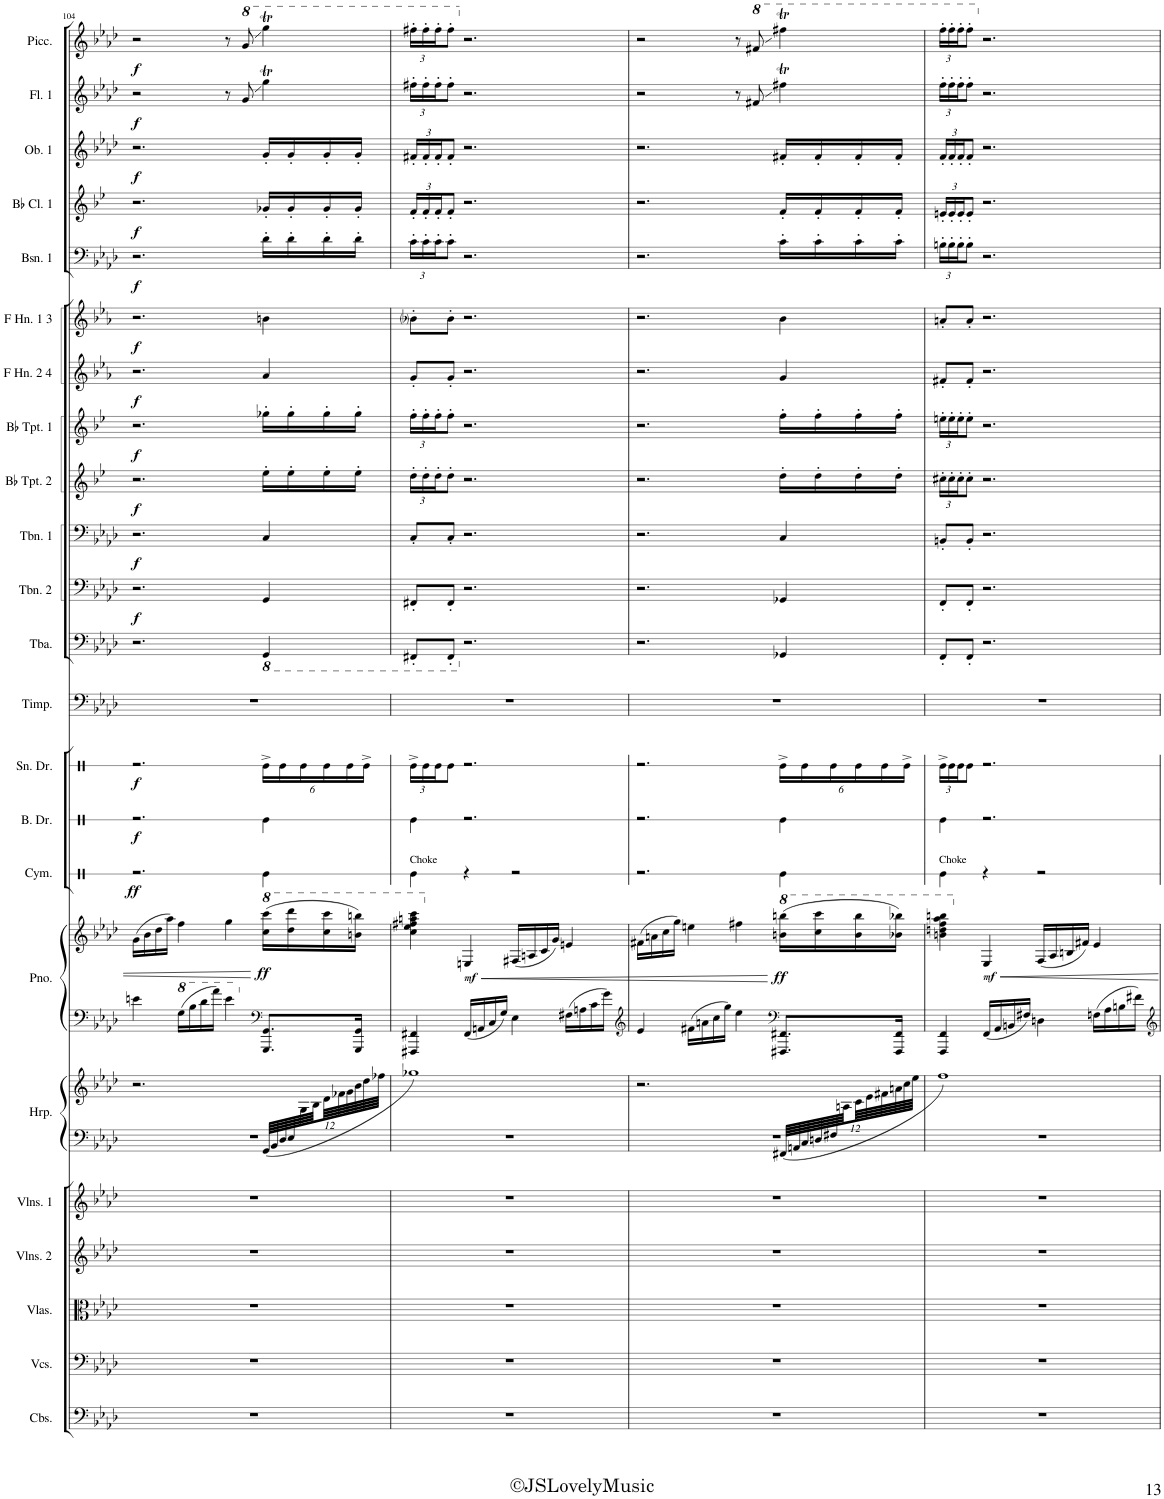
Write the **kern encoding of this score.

**kern	**kern	**kern	**kern	**kern	**kern	**kern	**kern	**kern	**dynam	**kern	**dynam	**kern	**dynam	**kern	**dynam	**kern	**kern	**kern	**dynam	**kern	**dynam	**kern	**dynam	**kern	**dynam	**kern	**dynam	**kern	**dynam	**kern	**dynam	**kern	**dynam	**kern	**dynam	**kern	**dynam	**kern	**dynam
*part23	*part22	*part21	*part20	*part19	*part18	*part18	*part17	*part17	*part17	*part16	*part16	*part15	*part15	*part14	*part14	*part13	*part12	*part11	*part11	*part10	*part10	*part9	*part9	*part8	*part8	*part7	*part7	*part6	*part6	*part5	*part5	*part4	*part4	*part3	*part3	*part2	*part2	*part1	*part1
*staff25	*staff24	*staff23	*staff22	*staff21	*staff20	*staff19	*staff18	*staff17	*staff17/18	*staff16	*staff16	*staff15	*staff15	*staff14	*staff14	*staff13	*staff12	*staff11	*staff11	*staff10	*staff10	*staff9	*staff9	*staff8	*staff8	*staff7	*staff7	*staff6	*staff6	*staff5	*staff5	*staff4	*staff4	*staff3	*staff3	*staff2	*staff2	*staff1	*staff1
*I"Contrabasses	*I"Violoncellos	*I"Violas	*I"Violins 2	*I"Violins 1	*I"Harp	*	*I"Piano	*	*	*I"Cymbal	*	*I"Bass Drum	*	*I"Snare Drum	*	*I"Timpani	*I"Tuba	*I"Trombone 2	*	*I"Trombone 1	*	*I"Bb Trumpet 2	*	*I"Bb Trumpet 1	*	*I"F Horn 2 &amp; 4	*	*I"F Horn 1 &amp; 3	*	*I"Bassoon 1	*	*I"Bb Clarinet 1	*	*I"Oboe 1	*	*I"Flute 1	*	*I"Piccolo	*
*I'Cbs.	*I'Vcs.	*I'Vlas.	*I'Vlns. 2	*I'Vlns. 1	*I'Hrp.	*	*I'Pno.	*	*	*I'Cym.	*	*I'B. Dr.	*	*I'Sn. Dr.	*	*I'Timp.	*I'Tba.	*I'Tbn. 2	*	*I'Tbn. 1	*	*I'Bb Tpt. 2	*	*I'Bb Tpt. 1	*	*I'F Hn. 2 4	*	*I'F Hn. 1 3	*	*I'Bsn. 1	*	*I'Bb Cl. 1	*	*I'Ob. 1	*	*I'Fl. 1	*	*I'Picc.	*
!!LO:PB:g=z
*clefF4	*clefF4	*clefC3	*clefG2	*clefG2	*clefF4	*clefG2	*clefF4	*clefG2	*	*clefX	*	*clefX	*	*clefX	*	*clefF4	*clefF4	*clefF4	*	*clefF4	*	*clefG2	*	*clefG2	*	*clefG2	*	*clefG2	*	*clefF4	*	*clefG2	*	*clefG2	*	*clefG2	*	*clefG2	*
*Trd7c12	*	*	*	*	*	*	*	*	*	*	*	*	*	*	*	*	*	*	*	*	*	*Trd1c2	*	*Trd1c2	*	*Trd4c7	*	*Trd4c7	*	*	*	*Trd1c2	*	*	*	*	*	*Trd-7c-12	*
*k[b-e-a-d-]	*k[b-e-a-d-]	*k[b-e-a-d-]	*k[b-e-a-d-]	*k[b-e-a-d-]	*k[b-e-a-d-]	*k[b-e-a-d-]	*k[b-e-a-d-]	*k[b-e-a-d-]	*	*k[]	*	*k[]	*	*k[]	*	*k[b-e-a-d-]	*k[b-e-a-d-]	*k[b-e-a-d-]	*	*k[b-e-a-d-]	*	*k[b-e-]	*	*k[b-e-]	*	*k[b-e-a-]	*	*k[b-e-a-]	*	*k[b-e-a-d-]	*	*k[b-e-]	*	*k[b-e-a-d-]	*	*k[b-e-a-d-]	*	*k[b-e-a-d-]	*
*M4/4	*M4/4	*M4/4	*M4/4	*M4/4	*M4/4	*M4/4	*M4/4	*M4/4	*	*M4/4	*	*M4/4	*	*M4/4	*	*M4/4	*M4/4	*M4/4	*	*M4/4	*	*M4/4	*	*M4/4	*	*M4/4	*	*M4/4	*	*M4/4	*	*M4/4	*	*M4/4	*	*M4/4	*	*M4/4	*
=104	=104	=104	=104	=104	=104	=104	=104	=104	=104	=104	=104	=104	=104	=104	=104	=104	=104	=104	=104	=104	=104	=104	=104	=104	=104	=104	=104	=104	=104	=104	=104	=104	=104	=104	=104	=104	=104	=104	=104
*	*	*	*	*	*^	*	*	*	*	*	*	*	*	*	*	*	*	*	*	*	*	*	*	*	*	*	*	*	*	*	*	*	*	*	*	*	*	*	*
!	!	!	!	!	!	!	!	!	!	!	!	!LO:DY:b	!	!LO:DY:b	!	!LO:DY:b	!	!	!	!LO:DY:b	!	!LO:DY:b	!	!LO:DY:b	!	!LO:DY:b	!	!LO:DY:b	!	!LO:DY:b	!	!LO:DY:b	!	!LO:DY:b	!	!LO:DY:b	!	!LO:DY:b	!	!LO:DY:b
1r	1r	1r	1r	1r	2.ryy	1r	2.r	4en\	(16g\LL	.	2.r	ff	2.r	f	2.r	f	1r	2.r	2.r	f	2.r	f	2.r	f	2.r	f	2.r	f	2.r	f	2.r	f	2.r	f	2.r	f	2r	f	2r	f
.	.	.	.	.	.	.	.	.	16b-\	.	.	.	.	.	.	.	.	.	.	.	.	.	.	.	.	.	.	.	.	.	.	.	.	.	.	.	.	.	.	.
.	.	.	.	.	.	.	.	.	16dd-\	.	.	.	.	.	.	.	.	.	.	.	.	.	.	.	.	.	.	.	.	.	.	.	.	.	.	.	.	.	.	.
.	.	.	.	.	.	.	.	.	16aa-\JJ)	.	.	.	.	.	.	.	.	.	.	.	.	.	.	.	.	.	.	.	.	.	.	.	.	.	.	.	.	.	.	.
*	*	*	*	*	*	*	*	*8va	*	*	*	*	*	*	*	*	*	*	*	*	*	*	*	*	*	*	*	*	*	*	*	*	*	*	*	*	*	*	*	*
.	.	.	.	.	.	.	.	16g\LL	4ff\	.	.	.	.	.	.	.	.	.	.	.	.	.	.	.	.	.	.	.	.	.	.	.	.	.	.	.	.	.	.	.
.	.	.	.	.	.	.	.	16b-\	.	.	.	.	.	.	.	.	.	.	.	.	.	.	.	.	.	.	.	.	.	.	.	.	.	.	.	.	.	.	.	.
.	.	.	.	.	.	.	.	16dd-\	.	.	.	.	.	.	.	.	.	.	.	.	.	.	.	.	.	.	.	.	.	.	.	.	.	.	.	.	.	.	.	.
.	.	.	.	.	.	.	.	16aa-\JJ	.	.	.	.	.	.	.	.	.	.	.	.	.	.	.	.	.	.	.	.	.	.	.	.	.	.	.	.	.	.	.	.
.	.	.	.	.	.	.	.	4ee\	4gg\	.	.	.	.	.	.	.	.	.	.	.	.	.	.	.	.	.	.	.	.	.	.	.	.	.	.	.	8r	.	8r	.
*	*	*	*	*	*	*	*	*	*	*	*	*	*	*	*	*	*	*	*	*	*	*	*	*	*	*	*	*	*	*	*	*	*	*	*	*	*	*	*8va	*
.	.	.	.	.	.	.	.	.	.	.	.	.	.	.	.	.	.	.	.	.	.	.	.	.	.	.	.	.	.	.	.	.	.	.	.	.	8g/	.	8gg/	.
*	*	*	*	*	*	*	*	*clefF4	*	*	*	*	*	*	*	*	*	*	*	*	*	*	*	*	*	*	*	*	*	*	*	*	*	*	*	*	*	*	*	*
*	*	*	*	*	*Xbrackettup	*	*	*	*	*	*	*	*	*	*	*	*	*	*	*	*	*	*	*	*	*	*	*	*	*	*	*	*	*	*	*	*	*	*	*
*	*	*	*	*	*	*	*	*X8va	*	*	*	*	*	*	*	*	*	*	*	*	*	*	*	*	*	*	*	*	*	*	*	*	*	*	*	*	*	*	*	*
*	*	*	*	*	*	*	*	*	*8va	*	*	*	*	*	*	*	*	*	*	*	*	*	*	*	*	*	*	*	*	*	*	*	*	*	*	*	*	*	*	*
*	*	*	*	*	*	*	*	*	*	*	*	*	*	*	*Xbrackettup	*	*	*	*	*	*	*	*	*	*	*	*	*	*	*	*	*	*	*	*	*	*	*	*	*
*	*	*	*	*	*	*	*	*	*	*	*	*	*	*	*	*	*	*8ba	*	*	*	*	*	*	*	*	*	*	*	*	*	*	*	*	*	*	*	*	*	*
!	!	!	!	!	!	!	!	!	!	!LO:DY:b	!	!	!	!	!	!	!	!	!	!	!	!	!	!	!	!	!	!	!	!	!	!	!	!	!	!	!	!	!	!
.	.	.	.	.	(<48GG/LLLL	.	12ryy	8.GGG/ 8.GG/L	(16ccc\ 16cccc\LL	ff	4Re\	.	4Re\	.	24Re^\LL	.	.	4GGG/	4GG/	.	4C/	.	16ee-'\LL	.	16gg-X'\LL	.	4a-/	.	4bn\	.	16d-'\LL	.	16g-X'/LL	.	16g'/LL	.	4ggt\	.	4gggt\	.
.	.	.	.	.	48BB-/	.	.	.	.	.	.	.	.	.	.	.	.	.	.	.	.	.	.	.	.	.	.	.	.	.	.	.	.	.	.	.	.	.	.	.
.	.	.	.	.	48D-/	.	.	.	.	.	.	.	.	.	24Re\	.	.	.	.	.	.	.	.	.	.	.	.	.	.	.	.	.	.	.	.	.	.	.	.	.
.	.	.	.	.	48E-/	.	.	.	16ddd-\ 16dddd-\	.	.	.	.	.	.	.	.	.	.	.	.	.	16ee-'\	.	16gg-'\	.	.	.	.	.	16d-'\	.	16g-'/	.	16g'/	.	.	.	.	.
.	.	.	.	.	6ryy	.	48G\	.	.	.	.	.	.	.	24Re\	.	.	.	.	.	.	.	.	.	.	.	.	.	.	.	.	.	.	.	.	.	.	.	.	.
.	.	.	.	.	.	.	48B-\	.	.	.	.	.	.	.	.	.	.	.	.	.	.	.	.	.	.	.	.	.	.	.	.	.	.	.	.	.	.	.	.	.
.	.	.	.	.	.	.	48d-\	.	16ccc\ 16cccc\	.	.	.	.	.	24Re\	.	.	.	.	.	.	.	16ee-'\	.	16gg-'\	.	.	.	.	.	16d-'\	.	16g-'/	.	16g'/	.	.	.	.	.
.	.	.	.	.	.	.	48f-X\	.	.	.	.	.	.	.	.	.	.	.	.	.	.	.	.	.	.	.	.	.	.	.	.	.	.	.	.	.	.	.	.	.
.	.	.	.	.	.	.	48g\	.	.	.	.	.	.	.	24Re\	.	.	.	.	.	.	.	.	.	.	.	.	.	.	.	.	.	.	.	.	.	.	.	.	.
.	.	.	.	.	.	.	48b-\	16GGG/ 16GG/Jk	16bbn\ 16bbbn\JJ)	.	.	.	.	.	.	.	.	.	.	.	.	.	16ee-'\JJ	.	16gg-'\JJ	.	.	.	.	.	16d-'\JJ	.	16g-'/JJ	.	16g'/JJ	.	.	.	.	.
.	.	.	.	.	.	.	48dd-\	.	.	.	.	.	.	.	24Re^\JJ	.	.	.	.	.	.	.	.	.	.	.	.	.	.	.	.	.	.	.	.	.	.	.	.	.
.	.	.	.	.	.	.	48ff-X\JJJJ	.	.	.	.	.	.	.	.	.	.	.	.	.	.	.	.	.	.	.	.	.	.	.	.	.	.	.	.	.	.	.	.	.
*	*	*	*	*	*v	*v	*	*	*	*	*	*	*	*	*	*	*	*	*	*	*	*	*	*	*	*	*	*	*	*	*	*	*	*	*	*	*	*	*	*
=105	=105	=105	=105	=105	=105	=105	=105	=105	=105	=105	=105	=105	=105	=105	=105	=105	=105	=105	=105	=105	=105	=105	=105	=105	=105	=105	=105	=105	=105	=105	=105	=105	=105	=105	=105	=105	=105	=105	=105
*	*	*	*	*	*	*	*	*	*	*	*	*	*	*	*	*	*	*	*	*	*	*Xbrackettup	*	*Xbrackettup	*	*	*	*	*	*Xbrackettup	*	*Xbrackettup	*	*Xbrackettup	*	*Xbrackettup	*	*Xbrackettup	*
!	!	!	!	!	!	!	!	!	!	!LO:TX:a:t=Choke	!	!	!	!	!	!	!	!	!	!	!	!	!	!	!	!	!	!	!	!	!	!	!	!	!	!	!	!	!
1r	1r	1r	1r	1r	1r	1gg-X)	4FFF#X/ 4FF#X/	4ccc\ 4eee-\ 4fff#X\ 4aaan\ 4cccc\	.	4Re\	.	4Re\	.	24Re^\LL	.	1r	8FFF#X'/L	8FF#X'/L	.	8C'/L	.	24dd'\LL	.	24ff'\LL	.	8g'/L	.	8b-i'\L	.	24c'\LL	.	24f'/LL	.	24f#X'/LL	.	24ff#X'\LL	.	24fff#X'\LL	.
.	.	.	.	.	.	.	.	.	.	.	.	.	.	24Re\	.	.	.	.	.	.	.	24dd'\	.	24ff'\	.	.	.	.	.	24c'\	.	24f'/	.	24f#'/	.	24ff#'\	.	24fff#'\	.
.	.	.	.	.	.	.	.	.	.	.	.	.	.	24Re\J	.	.	.	.	.	.	.	24dd'\J	.	24ff'\J	.	.	.	.	.	24c'\J	.	24f'/J	.	24f#'/J	.	24ff#'\J	.	24fff#'\J	.
.	.	.	.	.	.	.	.	.	.	.	.	.	.	8Re\J	.	.	8FFF#'/J	8FF#'/J	.	8C'/J	.	8dd'\J	.	8ff'\J	.	8g'/J	.	8b-'\J	.	8c'\J	.	8f'/J	.	8f#'/J	.	8ff#'\J	.	8fff#'\J	.
*	*	*	*	*	*	*	*	*X8va	*	*	*	*	*	*	*	*	*	*	*	*	*	*	*	*	*	*	*	*	*	*	*	*	*	*	*	*	*	*	*
!	!	!	!	!	!	!	!	!	!LO:HP:b	!	!	!	!	!	!	!	!	!	!	!	!	!	!	!	!	!	!	!	!	!	!	!	!	!	!	!	!	!	!
*	*	*	*	*	*	*	*	*	*	*	*	*	*	*	*	*	*X8ba	*	*	*	*	*	*	*	*	*	*	*	*	*	*	*	*	*	*	*	*	*	*
*	*	*	*	*	*	*	*	*	*	*	*	*	*	*	*	*	*	*	*	*	*	*	*	*	*	*	*	*	*	*	*	*	*	*	*	*	*	*X8va	*
!	!	!	!	!	!	!	!	!	!LO:DY:n=1:b	!	!	!	!	!	!	!	!	!	!	!	!	!	!	!	!	!	!	!	!	!	!	!	!	!	!	!	!	!	!
.	.	.	.	.	.	.	16FF#/LL	4En/	< mf	4r	.	2.r	.	2.r	.	.	2.r	2.r	.	2.r	.	2.r	.	2.r	.	2.r	.	2.r	.	2.r	.	2.r	.	2.r	.	2.r	.	2.r	.
.	.	.	.	.	.	.	16AAn/	.	.	.	.	.	.	.	.	.	.	.	.	.	.	.	.	.	.	.	.	.	.	.	.	.	.	.	.	.	.	.	.
.	.	.	.	.	.	.	16C/	.	.	.	.	.	.	.	.	.	.	.	.	.	.	.	.	.	.	.	.	.	.	.	.	.	.	.	.	.	.	.	.
.	.	.	.	.	.	.	16G/JJ	.	.	.	.	.	.	.	.	.	.	.	.	.	.	.	.	.	.	.	.	.	.	.	.	.	.	.	.	.	.	.	.
.	.	.	.	.	.	.	4E-\	(16F#X/LL	.	2r	.	.	.	.	.	.	.	.	.	.	.	.	.	.	.	.	.	.	.	.	.	.	.	.	.	.	.	.	.
.	.	.	.	.	.	.	.	16An/	.	.	.	.	.	.	.	.	.	.	.	.	.	.	.	.	.	.	.	.	.	.	.	.	.	.	.	.	.	.	.
.	.	.	.	.	.	.	.	16c/	.	.	.	.	.	.	.	.	.	.	.	.	.	.	.	.	.	.	.	.	.	.	.	.	.	.	.	.	.	.	.
.	.	.	.	.	.	.	.	16g/JJ)	.	.	.	.	.	.	.	.	.	.	.	.	.	.	.	.	.	.	.	.	.	.	.	.	.	.	.	.	.	.	.
.	.	.	.	.	.	.	16F#X\LL	4en/	.	.	.	.	.	.	.	.	.	.	.	.	.	.	.	.	.	.	.	.	.	.	.	.	.	.	.	.	.	.	.
.	.	.	.	.	.	.	16An\	.	.	.	.	.	.	.	.	.	.	.	.	.	.	.	.	.	.	.	.	.	.	.	.	.	.	.	.	.	.	.	.
.	.	.	.	.	.	.	16c\	.	.	.	.	.	.	.	.	.	.	.	.	.	.	.	.	.	.	.	.	.	.	.	.	.	.	.	.	.	.	.	.
.	.	.	.	.	.	.	16g\JJ	.	.	.	.	.	.	.	.	.	.	.	.	.	.	.	.	.	.	.	.	.	.	.	.	.	.	.	.	.	.	.	.
=106	=106	=106	=106	=106	=106	=106	=106	=106	=106	=106	=106	=106	=106	=106	=106	=106	=106	=106	=106	=106	=106	=106	=106	=106	=106	=106	=106	=106	=106	=106	=106	=106	=106	=106	=106	=106	=106	=106	=106
*	*	*	*	*	*	*	*clefG2	*	*	*	*	*	*	*	*	*	*	*	*	*	*	*	*	*	*	*	*	*	*	*	*	*	*	*	*	*	*	*	*
*	*	*	*	*	*^	*	*	*	*	*	*	*	*	*	*	*	*	*	*	*	*	*	*	*	*	*	*	*	*	*	*	*	*	*	*	*	*	*	*
1r	1r	1r	1r	1r	2.ryy	1r	2.r	4e-/	(16f#X\LL	.	2.r	.	2.r	.	2.r	.	1r	2.r	2.r	.	2.r	.	2.r	.	2.r	.	2.r	.	2.r	.	2.r	.	2.r	.	2.r	.	2r	.	2r	.
.	.	.	.	.	.	.	.	.	16an\	.	.	.	.	.	.	.	.	.	.	.	.	.	.	.	.	.	.	.	.	.	.	.	.	.	.	.	.	.	.	.
.	.	.	.	.	.	.	.	.	16cc\	.	.	.	.	.	.	.	.	.	.	.	.	.	.	.	.	.	.	.	.	.	.	.	.	.	.	.	.	.	.	.
.	.	.	.	.	.	.	.	.	16gg\JJ)	.	.	.	.	.	.	.	.	.	.	.	.	.	.	.	.	.	.	.	.	.	.	.	.	.	.	.	.	.	.	.
.	.	.	.	.	.	.	.	16f#X\LL	4een\	.	.	.	.	.	.	.	.	.	.	.	.	.	.	.	.	.	.	.	.	.	.	.	.	.	.	.	.	.	.	.
.	.	.	.	.	.	.	.	16an\	.	.	.	.	.	.	.	.	.	.	.	.	.	.	.	.	.	.	.	.	.	.	.	.	.	.	.	.	.	.	.	.
.	.	.	.	.	.	.	.	16cc\	.	.	.	.	.	.	.	.	.	.	.	.	.	.	.	.	.	.	.	.	.	.	.	.	.	.	.	.	.	.	.	.
.	.	.	.	.	.	.	.	16gg\JJ	.	.	.	.	.	.	.	.	.	.	.	.	.	.	.	.	.	.	.	.	.	.	.	.	.	.	.	.	.	.	.	.
.	.	.	.	.	.	.	.	4ee-\	4ff#X\	.	.	.	.	.	.	.	.	.	.	.	.	.	.	.	.	.	.	.	.	.	.	.	.	.	.	.	8r	.	8r	.
*	*	*	*	*	*	*	*	*	*	*	*	*	*	*	*	*	*	*	*	*	*	*	*	*	*	*	*	*	*	*	*	*	*	*	*	*	*	*	*8va	*
.	.	.	.	.	.	.	.	.	.	.	.	.	.	.	.	.	.	.	.	.	.	.	.	.	.	.	.	.	.	.	.	.	.	.	.	.	8f#X/	.	8ff#X/	.
*	*	*	*	*	*	*	*	*clefF4	*	*	*	*	*	*	*	*	*	*	*	*	*	*	*	*	*	*	*	*	*	*	*	*	*	*	*	*	*	*	*	*
*	*	*	*	*	*	*	*	*	*8va	*	*	*	*	*	*	*	*	*	*	*	*	*	*	*	*	*	*	*	*	*	*	*	*	*	*	*	*	*	*	*
!	!	!	!	!	!	!	!	!	!	!LO:DY:n=1:b	!	!	!	!	!	!	!	!	!	!	!	!	!	!	!	!	!	!	!	!	!	!	!	!	!	!	!	!	!	!
.	.	.	.	.	(<48FF#X/LLLL	.	48%5ryy	8.FFF#X/ 8.FF#X/L	(16bbn\ 16bbbn\LL	[ ff	4Re\	.	4Re\	.	24Re^\LL	.	.	4GG-X/	4GG-X/	.	4C/	.	16dd'\LL	.	16ff'\LL	.	4g/	.	4b-\	.	16c'\LL	.	16f'/LL	.	16f#X'/LL	.	4ff#Xt\	.	4fff#Xt\	.
.	.	.	.	.	48AAn/	.	.	.	.	.	.	.	.	.	.	.	.	.	.	.	.	.	.	.	.	.	.	.	.	.	.	.	.	.	.	.	.	.	.	.
.	.	.	.	.	48C/	.	.	.	.	.	.	.	.	.	24Re\	.	.	.	.	.	.	.	.	.	.	.	.	.	.	.	.	.	.	.	.	.	.	.	.	.
.	.	.	.	.	48Dn/	.	.	.	16ccc\ 16cccc\	.	.	.	.	.	.	.	.	.	.	.	.	.	16dd'\	.	16ff'\	.	.	.	.	.	16c'\	.	16f'/	.	16f#'/	.	.	.	.	.
.	.	.	.	.	48F#X/	.	.	.	.	.	.	.	.	.	24Re\	.	.	.	.	.	.	.	.	.	.	.	.	.	.	.	.	.	.	.	.	.	.	.	.	.
.	.	.	.	.	48%7ryy	.	48An\	.	.	.	.	.	.	.	.	.	.	.	.	.	.	.	.	.	.	.	.	.	.	.	.	.	.	.	.	.	.	.	.	.
.	.	.	.	.	.	.	48c\	.	16bb\ 16bbb\	.	.	.	.	.	24Re\	.	.	.	.	.	.	.	16dd'\	.	16ff'\	.	.	.	.	.	16c'\	.	16f'/	.	16f#'/	.	.	.	.	.
.	.	.	.	.	.	.	48e-\	.	.	.	.	.	.	.	.	.	.	.	.	.	.	.	.	.	.	.	.	.	.	.	.	.	.	.	.	.	.	.	.	.
.	.	.	.	.	.	.	48f#X\	.	.	.	.	.	.	.	24Re\	.	.	.	.	.	.	.	.	.	.	.	.	.	.	.	.	.	.	.	.	.	.	.	.	.
.	.	.	.	.	.	.	48an\	16FFF#/ 16FF#/Jk	16bb-X\ 16bbb-X\JJ)	.	.	.	.	.	.	.	.	.	.	.	.	.	16dd'\JJ	.	16ff'\JJ	.	.	.	.	.	16c'\JJ	.	16f'/JJ	.	16f#'/JJ	.	.	.	.	.
.	.	.	.	.	.	.	48cc\	.	.	.	.	.	.	.	24Re^\JJ	.	.	.	.	.	.	.	.	.	.	.	.	.	.	.	.	.	.	.	.	.	.	.	.	.
.	.	.	.	.	.	.	48ee-\JJJJ	.	.	.	.	.	.	.	.	.	.	.	.	.	.	.	.	.	.	.	.	.	.	.	.	.	.	.	.	.	.	.	.	.
*	*	*	*	*	*v	*v	*	*	*	*	*	*	*	*	*	*	*	*	*	*	*	*	*	*	*	*	*	*	*	*	*	*	*	*	*	*	*	*	*	*
=107	=107	=107	=107	=107	=107	=107	=107	=107	=107	=107	=107	=107	=107	=107	=107	=107	=107	=107	=107	=107	=107	=107	=107	=107	=107	=107	=107	=107	=107	=107	=107	=107	=107	=107	=107	=107	=107	=107	=107
!	!	!	!	!	!	!	!	!	!	!LO:TX:a:t=Choke	!	!	!	!	!	!	!	!	!	!	!	!	!	!	!	!	!	!	!	!	!	!	!	!	!	!	!	!	!
1r	1r	1r	1r	1r	1r	1ff)	4FFF/ 4FF/	4bbn\ 4dddn\ 4fff\ 4aaa-\ 4bbbn\	.	4Re\	.	4Re\	.	24Re^\LL	.	1r	8FF'/L	8FF'/L	.	8BBn'/L	.	24cc#X'\LL	.	24een'\LL	.	8f#X'/L	.	8an'/L	.	24Bn'\LL	.	24en'/LL	.	24f'/LL	.	24ff'\LL	.	24fff'\LL	.
.	.	.	.	.	.	.	.	.	.	.	.	.	.	24Re\	.	.	.	.	.	.	.	24cc#'\	.	24ee'\	.	.	.	.	.	24B'\	.	24e'/	.	24f'/	.	24ff'\	.	24fff'\	.
.	.	.	.	.	.	.	.	.	.	.	.	.	.	24Re\J	.	.	.	.	.	.	.	24cc#'\J	.	24ee'\J	.	.	.	.	.	24B'\J	.	24e'/J	.	24f'/J	.	24ff'\J	.	24fff'\J	.
.	.	.	.	.	.	.	.	.	.	.	.	.	.	8Re\J	.	.	8FF'/J	8FF'/J	.	8BB'/J	.	8cc#'\J	.	8ee'\J	.	8f#'/J	.	8a'/J	.	8B'\J	.	8e'/J	.	8f'/J	.	8ff'\J	.	8fff'\J	.
*	*	*	*	*	*	*	*	*X8va	*	*	*	*	*	*	*	*	*	*	*	*	*	*	*	*	*	*	*	*	*	*	*	*	*	*	*	*	*	*	*
*	*	*	*	*	*	*	*	*	*	*	*	*	*	*	*	*	*	*	*	*	*	*	*	*	*	*	*	*	*	*	*	*	*	*	*	*	*	*X8va	*
!	!	!	!	!	!	!	!	!	!LO:DY:b	!	!	!	!	!	!	!	!	!	!	!	!	!	!	!	!	!	!	!	!	!	!	!	!	!	!	!	!	!	!
.	.	.	.	.	.	.	16FF/LL	4E-/	mf	4r	.	2.r	.	2.r	.	.	2.r	2.r	.	2.r	.	2.r	.	2.r	.	2.r	.	2.r	.	2.r	.	2.r	.	2.r	.	2.r	.	2.r	.
.	.	.	.	.	.	.	16AA-/	.	.	.	.	.	.	.	.	.	.	.	.	.	.	.	.	.	.	.	.	.	.	.	.	.	.	.	.	.	.	.	.
.	.	.	.	.	.	.	16BBn/	.	.	.	.	.	.	.	.	.	.	.	.	.	.	.	.	.	.	.	.	.	.	.	.	.	.	.	.	.	.	.	.
.	.	.	.	.	.	.	16F#X/JJ	.	.	.	.	.	.	.	.	.	.	.	.	.	.	.	.	.	.	.	.	.	.	.	.	.	.	.	.	.	.	.	.
.	.	.	.	.	.	.	4Dn\	(16F/LL	.	2r	.	.	.	.	.	.	.	.	.	.	.	.	.	.	.	.	.	.	.	.	.	.	.	.	.	.	.	.	.
.	.	.	.	.	.	.	.	16A-/	.	.	.	.	.	.	.	.	.	.	.	.	.	.	.	.	.	.	.	.	.	.	.	.	.	.	.	.	.	.	.
.	.	.	.	.	.	.	.	16Bn/	.	.	.	.	.	.	.	.	.	.	.	.	.	.	.	.	.	.	.	.	.	.	.	.	.	.	.	.	.	.	.
.	.	.	.	.	.	.	.	16f#X/JJ)	.	.	.	.	.	.	.	.	.	.	.	.	.	.	.	.	.	.	.	.	.	.	.	.	.	.	.	.	.	.	.
.	.	.	.	.	.	.	16Fn\LL	4e-/	.	.	.	.	.	.	.	.	.	.	.	.	.	.	.	.	.	.	.	.	.	.	.	.	.	.	.	.	.	.	.
.	.	.	.	.	.	.	16A-\	.	.	.	.	.	.	.	.	.	.	.	.	.	.	.	.	.	.	.	.	.	.	.	.	.	.	.	.	.	.	.	.
.	.	.	.	.	.	.	16Bn\	.	.	.	.	.	.	.	.	.	.	.	.	.	.	.	.	.	.	.	.	.	.	.	.	.	.	.	.	.	.	.	.
.	.	.	.	.	.	.	16f#X\JJ	.	.	.	.	.	.	.	.	.	.	.	.	.	.	.	.	.	.	.	.	.	.	.	.	.	.	.	.	.	.	.	.
=	=	=	=	=	=	=	=	=	=	=	=	=	=	=	=	=	=	=	=	=	=	=	=	=	=	=	=	=	=	=	=	=	=	=	=	=	=	=	=
*-	*-	*-	*-	*-	*-	*-	*-	*-	*-	*-	*-	*-	*-	*-	*-	*-	*-	*-	*-	*-	*-	*-	*-	*-	*-	*-	*-	*-	*-	*-	*-	*-	*-	*-	*-	*-	*-	*-	*-
